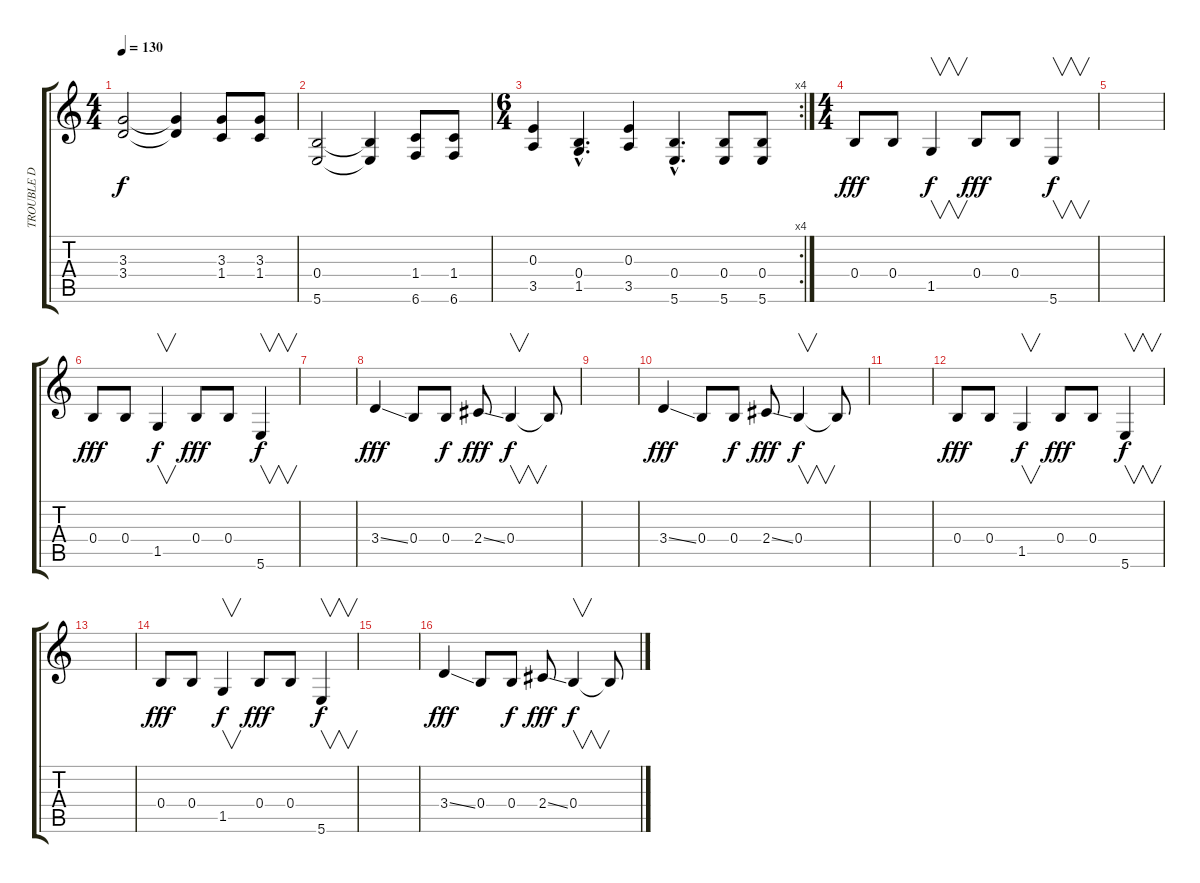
\track ("TROUBLE D" "TROUBLE D") {instrument electricbassfinger}
\staff {score tabs}
\tuning (Db4 Ab3 E3 B2 Gb2 B1) {hide}
\ts (4 4)
\tempo 130
\clef g2
\ks c
(3.3 3.4).2{dy f} (3.3{t} 3.4{t}).4 (3.3 1.4).8 (3.3 1.4).8 |
(0.4 5.6).2 (0.4{t} 5.6{t}).4 (1.4 6.6).8 (1.4 6.6).8 |
\rc 4
\ts (6 4)
(0.3 3.5).4 (0.4{hac} 1.5{hac}).4{d} (0.3 3.5).4 (0.4{hac} 5.6{hac}).4{d} (0.4 5.6).8 (0.4 5.6).8 |
\ts (4 4)
0.4.8{dy fff} 0.4.8 1.5.4{v dy f} 0.4.8{dy fff} 0.4.8 5.6.4{v dy f} |
|
0.4.8{dy fff} 0.4.8 1.5.4{v dy f} 0.4.8{dy fff} 0.4.8 5.6.4{v dy f} |
|
3.4{ss}.4{dy fff} 0.4.8 0.4.8{dy f} 2.4{ss}.8{dy fff} 0.4.4{v dy f} 0.4{t}.8 |
|
3.4{ss}.4{dy fff} 0.4.8 0.4.8{dy f} 2.4{ss}.8{dy fff} 0.4.4{v dy f} 0.4{t}.8 |
|
0.4.8{dy fff} 0.4.8 1.5.4{v dy f} 0.4.8{dy fff} 0.4.8 5.6.4{v dy f} |
|
0.4.8{dy fff} 0.4.8 1.5.4{v dy f} 0.4.8{dy fff} 0.4.8 5.6.4{v dy f} |
|
3.4{ss}.4{dy fff} 0.4.8 0.4.8{dy f} 2.4{ss}.8{dy fff} 0.4.4{v dy f} 0.4{t}.8
